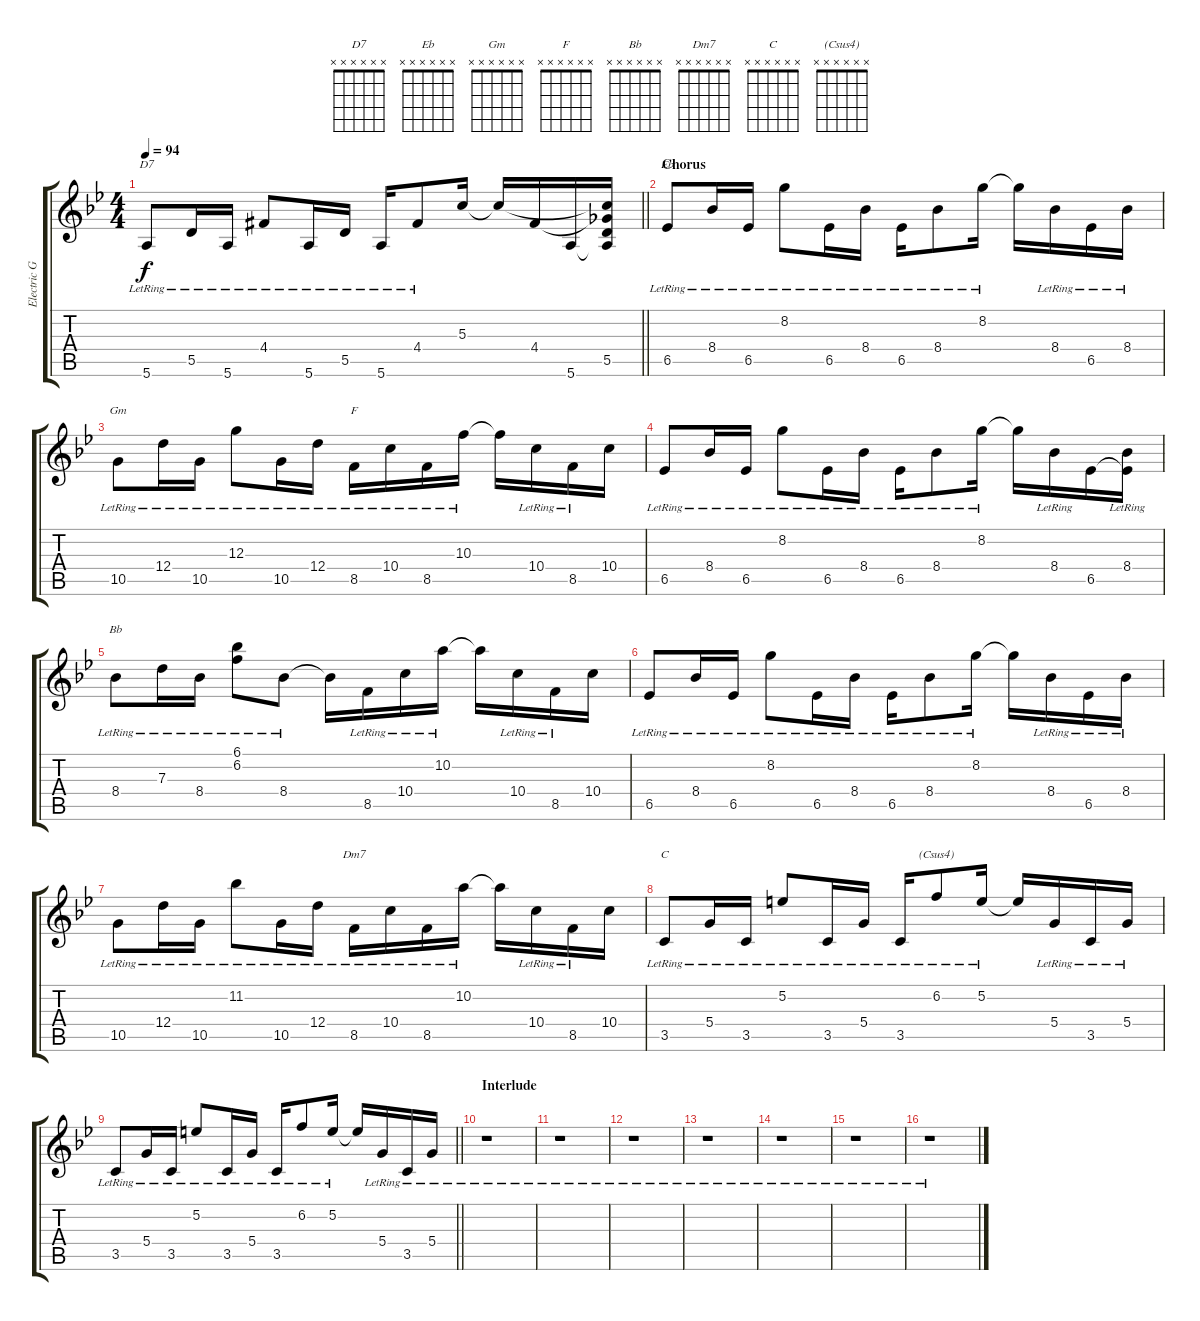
\track ("Electric Guitar, clean" "Electric G") {instrument electricguitarclean}
\staff {score tabs}
\tuning (E4 B3 G3 D3 A2 E2) {hide}
\chord ("D7" x x x x x x)
\chord ("Eb" x x x x x x)
\chord ("Gm" x x x x x x)
\chord ("F" x x x x x x)
\chord ("Bb" x x x x x x)
\chord ("Dm7" x x x x x x)
\chord ("C" x x x x x x)
\chord ("(Csus4)" x x x x x x)
\ts (4 4)
\tempo 94
\clef g2
\barLineRight lightlight
\ks gminor
5.6{lr}.8{ch "D7" dy f} 5.5{lr}.16 5.6{lr}.16 4.4{lr acc #}.8 5.6{lr}.16 5.5{lr}.16 5.6{lr}.16 4.4{lr acc #}.8 5.3.16 5.3{t}.16 4.4{acc #}.16 5.6.16 (5.3{t} 4.4{t} 5.5 5.6{t}).16 |
\section ("" "Chorus")
6.5{lr}.8{ch "Eb"} 8.4{lr}.16 6.5{lr}.16 8.2{lr}.8 6.5{lr}.16 8.4{lr}.16 6.5{lr}.16 8.4{lr}.8 8.2{lr}.16 8.2{t}.16 8.4{lr}.16 6.5{lr}.16 8.4{lr}.16 |
10.5{lr}.8{ch "Gm"} 12.4{lr}.16 10.5{lr}.16 12.3{lr}.8 10.5{lr}.16 12.4{lr}.16 8.5{lr}.16{ch "F"} 10.4{lr}.16 8.5{lr}.16 10.3{lr}.16 10.3{t}.16 10.4{lr}.16 8.5{lr}.16 10.4.16 |
6.5{lr}.8 8.4{lr}.16 6.5{lr}.16 8.2{lr}.8 6.5{lr}.16 8.4{lr}.16 6.5{lr}.16 8.4{lr}.8 8.2{lr}.16 8.2{t}.16 8.4{lr}.16 6.5.16 (8.4{lr} 6.5{t}).16 |
8.4{lr}.8{ch "Bb"} 7.3{lr}.16 8.4{lr}.16 (6.1{lr} 6.2{lr}).8 8.4{lr}.8 8.4{t}.16 8.5{lr}.16 10.4{lr}.16 10.2{lr}.16 10.2{t}.16 10.4{lr}.16 8.5{lr}.16 10.4.16 |
6.5{lr}.8 8.4{lr}.16 6.5{lr}.16 8.2{lr}.8 6.5{lr}.16 8.4{lr}.16 6.5{lr}.16 8.4{lr}.8 8.2{lr}.16 8.2{t}.16 8.4{lr}.16 6.5{lr}.16 8.4{lr}.16 |
10.5{lr}.8 12.4{lr}.16 10.5{lr}.16 11.2{lr}.8 10.5{lr}.16 12.4{lr}.16 8.5{lr}.16{ch "Dm7"} 10.4{lr}.16 8.5{lr}.16 10.2{lr}.16 10.2{t}.16 10.4{lr}.16 8.5{lr}.16 10.4.16 |
3.5{lr}.8{ch "C"} 5.4{lr}.16 3.5{lr}.16 5.2{lr}.8 3.5{lr}.16 5.4{lr}.16 3.5{lr}.16 6.2{lr}.8{ch "(Csus4)"} 5.2{lr}.16 5.2{t}.16 5.4{lr}.16 3.5{lr}.16 5.4{lr}.16 |
\barLineRight lightlight
3.5{lr}.8 5.4{lr}.16 3.5{lr}.16 5.2{lr}.8 3.5{lr}.16 5.4{lr}.16 3.5{lr}.16 6.2{lr}.8 5.2{lr}.16 5.2{t}.16 5.4{lr}.16 3.5{lr}.16 5.4{lr}.16 |
\section ("" "Interlude")
r.1 |
r.1 |
r.1 |
r.1 |
r.1 |
r.1 |
r.1
